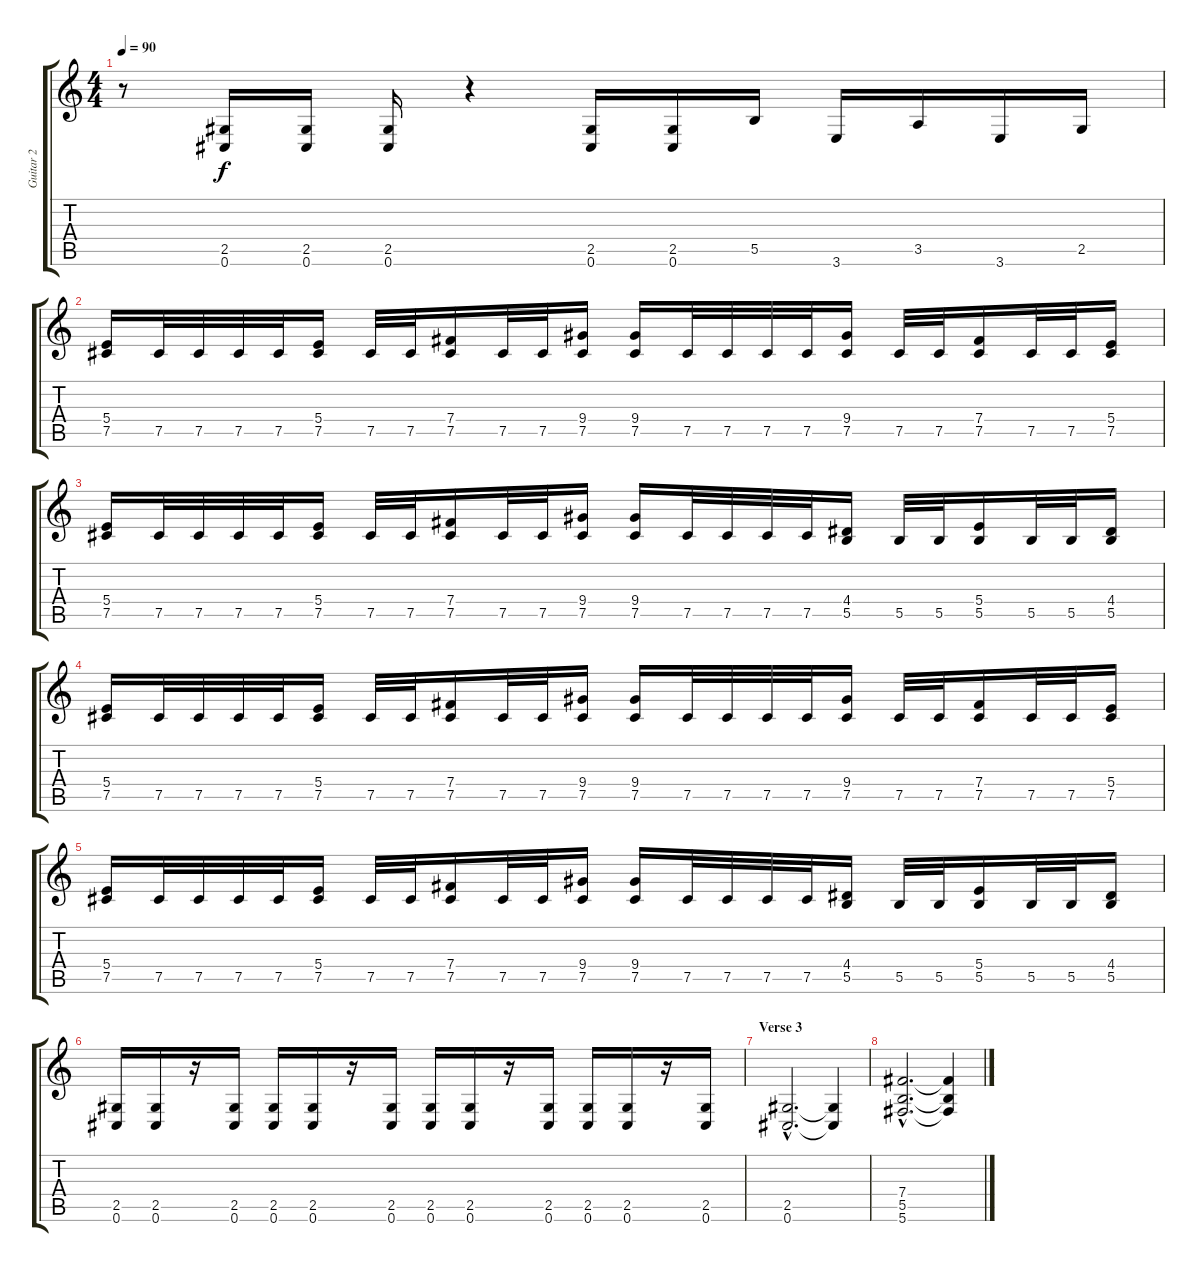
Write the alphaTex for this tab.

\track ("Guitar 2" "Guitar 2") {instrument distortionguitar}
\staff {score tabs}
\tuning (Db4 Ab3 E3 B2 Gb2 Db2) {hide}
\ts (4 4)
\tempo 90
\clef g2
\ks c
r.8{dy f} (2.5 0.6).16 (2.5 0.6).16 (2.5 0.6).16 r.4 (2.5 0.6).16 (2.5 0.6).16 5.5.16 3.6.16 3.5.16 3.6.16 2.5.16 |
(5.4 7.5).16 7.5.32 7.5.32 7.5.32 7.5.32 (5.4 7.5).16 7.5.32 7.5.32 (7.4 7.5).16 7.5.32 7.5.32 (9.4 7.5).16 (9.4 7.5).16 7.5.32 7.5.32 7.5.32 7.5.32 (9.4 7.5).16 7.5.32 7.5.32 (7.4 7.5).16 7.5.32 7.5.32 (5.4 7.5).16 |
(5.4 7.5).16 7.5.32 7.5.32 7.5.32 7.5.32 (5.4 7.5).16 7.5.32 7.5.32 (7.4 7.5).16 7.5.32 7.5.32 (9.4 7.5).16 (9.4 7.5).16 7.5.32 7.5.32 7.5.32 7.5.32 (4.4 5.5).16 5.5.32 5.5.32 (5.4 5.5).16 5.5.32 5.5.32 (4.4 5.5).16 |
(5.4 7.5).16 7.5.32 7.5.32 7.5.32 7.5.32 (5.4 7.5).16 7.5.32 7.5.32 (7.4 7.5).16 7.5.32 7.5.32 (9.4 7.5).16 (9.4 7.5).16 7.5.32 7.5.32 7.5.32 7.5.32 (9.4 7.5).16 7.5.32 7.5.32 (7.4 7.5).16 7.5.32 7.5.32 (5.4 7.5).16 |
(5.4 7.5).16 7.5.32 7.5.32 7.5.32 7.5.32 (5.4 7.5).16 7.5.32 7.5.32 (7.4 7.5).16 7.5.32 7.5.32 (9.4 7.5).16 (9.4 7.5).16 7.5.32 7.5.32 7.5.32 7.5.32 (4.4 5.5).16 5.5.32 5.5.32 (5.4 5.5).16 5.5.32 5.5.32 (4.4 5.5).16 |
(2.5 0.6).16 (2.5 0.6).16 r.16 (2.5 0.6).16 (2.5 0.6).16 (2.5 0.6).16 r.16 (2.5 0.6).16 (2.5 0.6).16 (2.5 0.6).16 r.16 (2.5 0.6).16 (2.5 0.6).16 (2.5 0.6).16 r.16 (2.5 0.6).16 |
\section ("" "Verse 3")
(2.5{hac} 0.6{hac}).2{d} (2.5{t} 0.6{t}).4 |
(7.4{hac} 5.5 5.6{hac}).2{d} (7.4{t} 5.5{t} 5.6{t}).4
